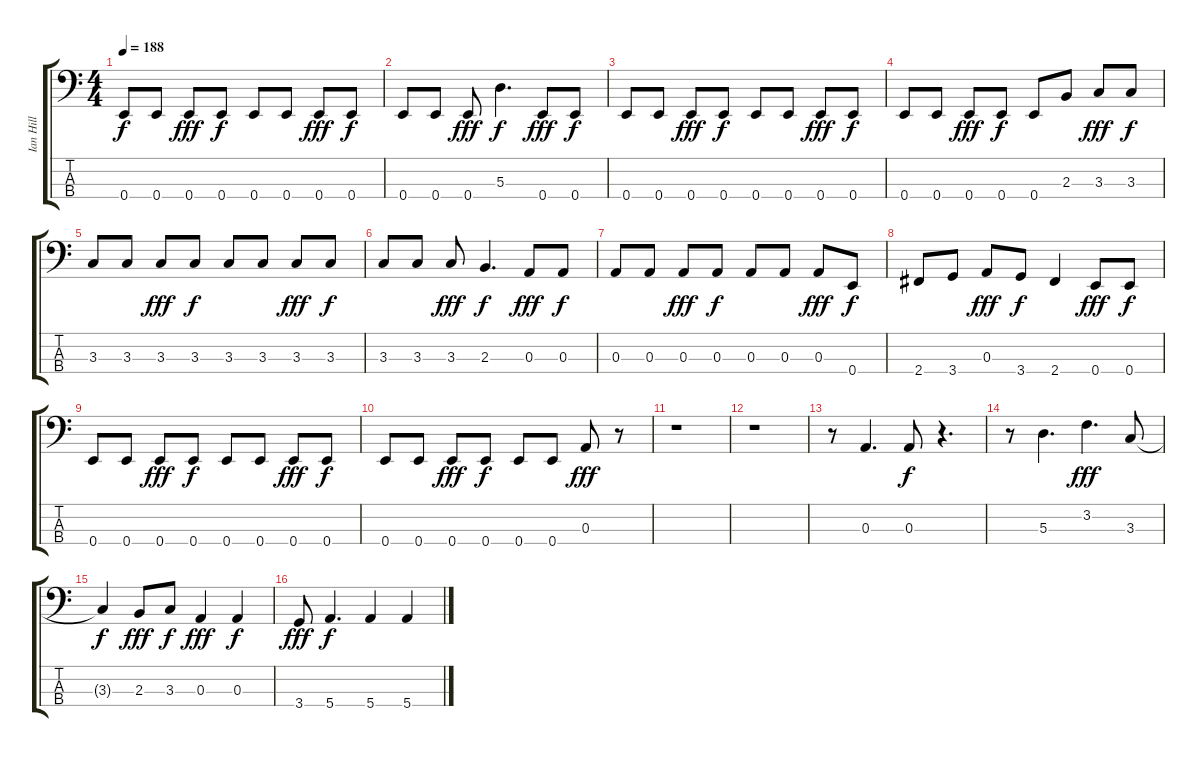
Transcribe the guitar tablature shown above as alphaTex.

\track ("Ian Hill" "Ian Hill") {instrument electricbasspick}
\staff {score tabs}
\tuning (G2 D2 A1 E1) {hide}
\ts (4 4)
\tempo 188
\clef f4
\ks c
0.4.8{dy f} 0.4.8 0.4.8{dy fff} 0.4.8{dy f} 0.4.8 0.4.8 0.4.8{dy fff} 0.4.8{dy f} |
0.4.8 0.4.8 0.4.8{dy fff} 5.3.4{d dy f} 0.4.8{dy fff} 0.4.8{dy f} |
0.4.8 0.4.8 0.4.8{dy fff} 0.4.8{dy f} 0.4.8 0.4.8 0.4.8{dy fff} 0.4.8{dy f} |
0.4.8 0.4.8 0.4.8{dy fff} 0.4.8{dy f} 0.4.8 2.3.8 3.3.8{dy fff} 3.3.8{dy f} |
3.3.8 3.3.8 3.3.8{dy fff} 3.3.8{dy f} 3.3.8 3.3.8 3.3.8{dy fff} 3.3.8{dy f} |
3.3.8 3.3.8 3.3.8{dy fff} 2.3.4{d dy f} 0.3.8{dy fff} 0.3.8{dy f} |
0.3.8 0.3.8 0.3.8{dy fff} 0.3.8{dy f} 0.3.8 0.3.8 0.3.8{dy fff} 0.4.8{dy f} |
2.4.8 3.4.8 0.3.8{dy fff} 3.4.8{dy f} 2.4.4 0.4.8{dy fff} 0.4.8{dy f} |
0.4.8 0.4.8 0.4.8{dy fff} 0.4.8{dy f} 0.4.8 0.4.8 0.4.8{dy fff} 0.4.8{dy f} |
0.4.8 0.4.8 0.4.8{dy fff} 0.4.8{dy f} 0.4.8 0.4.8 0.3.8{dy fff} r.8 |
r.1 |
r.1 |
r.8 0.3.4{d} 0.3.8{dy f} r.4{d} |
r.8 5.3.4{d} 3.2.4{d dy fff} 3.3.8 |
3.3{t}.4{dy f} 2.3.8{dy fff} 3.3.8{dy f} 0.3.4{dy fff} 0.3.4{dy f} |
3.4.8{dy fff} 5.4.4{d dy f} 5.4.4 5.4.4
